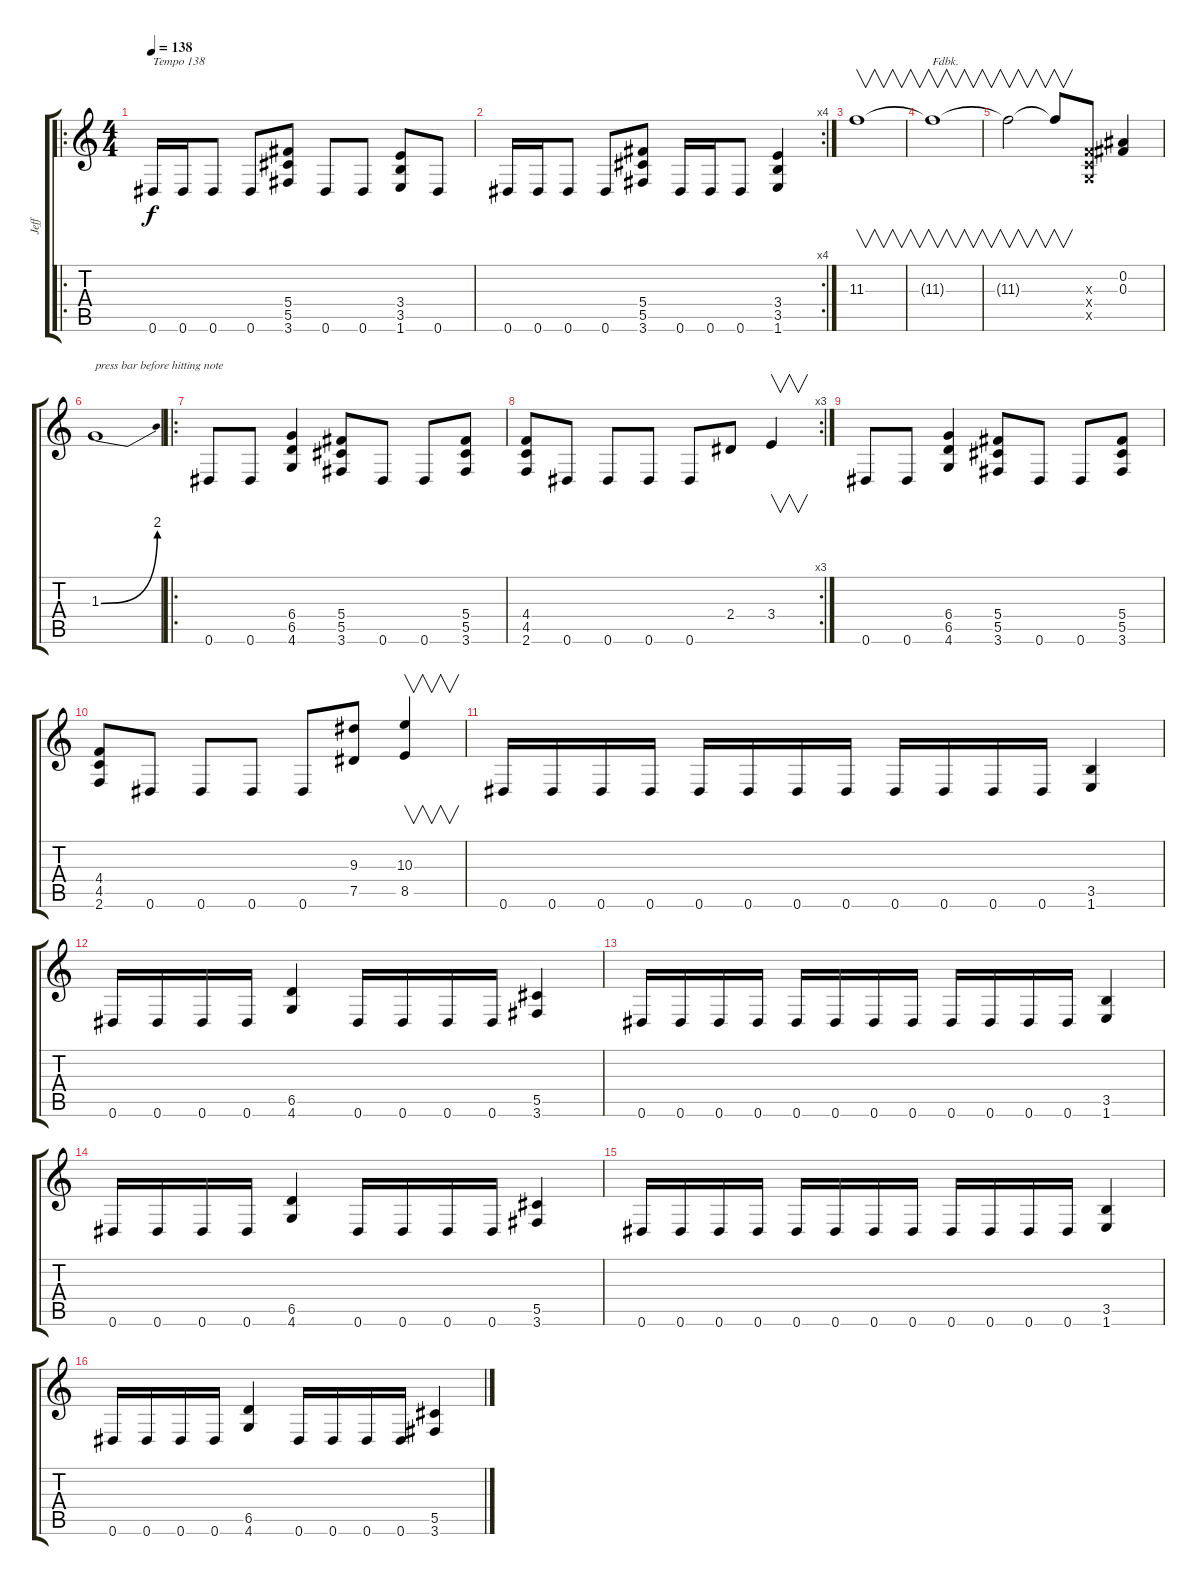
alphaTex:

\track ("Jeff" "Jeff") {instrument distortionguitar}
\staff {score tabs}
\tuning (Eb4 Bb3 Gb3 Db3 Ab2 Eb2) {hide}
\ro
\ts (4 4)
\tempo 138
\clef g2
\ks c
0.6.16{txt "Tempo 138" dy f} 0.6.16 0.6.8 0.6.8 (5.4 5.5 3.6).8 0.6.8 0.6.8 (3.4 3.5 1.6).8 0.6.8 |
\rc 4
0.6.16 0.6.16 0.6.8 0.6.8 (5.4 5.5 3.6).8 0.6.16 0.6.16 0.6.8 (3.4 3.5 1.6).4 |
11.3.1{v} |
11.3{t}.1{v txt "Fdbk."} |
11.3{t}.2{v} 11.3{t}.8{v} (-1.3{x} -1.4{x} -1.5{x}).8 (0.2 0.3).4 |
1.3{be (bend 0 0 60 8)}.1{txt "press bar before hitting note"} |
\ro
0.6.8 0.6.8 (6.4 6.5 4.6).4 (5.4 5.5 3.6).8 0.6.8 0.6.8 (5.4 5.5 3.6).8 |
\rc 3
(4.4 4.5 2.6).8 0.6.8 0.6.8 0.6.8 0.6.8 2.4.8 3.4.4{v} |
0.6.8 0.6.8 (6.4 6.5 4.6).4 (5.4 5.5 3.6).8 0.6.8 0.6.8 (5.4 5.5 3.6).8 |
(4.4 4.5 2.6).8 0.6.8 0.6.8 0.6.8 0.6.8 (9.3 7.5).8 (10.3 8.5).4{v} |
0.6.16 0.6.16 0.6.16 0.6.16 0.6.16 0.6.16 0.6.16 0.6.16 0.6.16 0.6.16 0.6.16 0.6.16 (3.5 1.6).4 |
0.6.16 0.6.16 0.6.16 0.6.16 (6.5 4.6).4 0.6.16 0.6.16 0.6.16 0.6.16 (5.5 3.6).4 |
0.6.16 0.6.16 0.6.16 0.6.16 0.6.16 0.6.16 0.6.16 0.6.16 0.6.16 0.6.16 0.6.16 0.6.16 (3.5 1.6).4 |
0.6.16 0.6.16 0.6.16 0.6.16 (6.5 4.6).4 0.6.16 0.6.16 0.6.16 0.6.16 (5.5 3.6).4 |
0.6.16 0.6.16 0.6.16 0.6.16 0.6.16 0.6.16 0.6.16 0.6.16 0.6.16 0.6.16 0.6.16 0.6.16 (3.5 1.6).4 |
0.6.16 0.6.16 0.6.16 0.6.16 (6.5 4.6).4 0.6.16 0.6.16 0.6.16 0.6.16 (5.5 3.6).4
